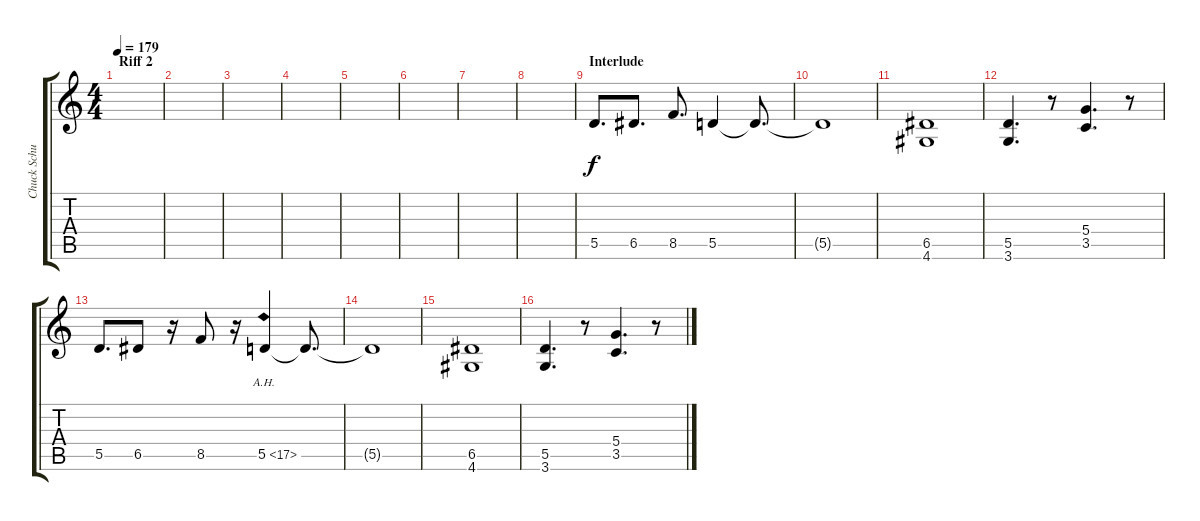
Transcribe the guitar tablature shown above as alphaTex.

\track ("Chuck Schuldiner" "Chuck Schu") {instrument overdrivenguitar}
\staff {score tabs}
\tuning (E4 B3 G3 D3 A2 E2) {hide}
\ts (4 4)
\section ("" "Riff 2")
\tempo 179
\clef g2
\ks c
|
|
|
|
|
|
|
|
\section ("" "Interlude")
5.5.8{d} 6.5.8{d} 8.5.8{d} 5.5.4 5.5{t}.8{d} |
5.5{t}.1 |
(6.5 4.6).1 |
(5.5 3.6).4{d} r.8 (5.4 3.5).4{d} r.8 |
5.5.8{d} 6.5.8 r.16 8.5.8 r.16 5.5{ah 12}.4 5.5{t}.8{d} |
5.5{t}.1 |
(6.5 4.6).1 |
(5.5 3.6).4{d} r.8 (5.4 3.5).4{d} r.8
